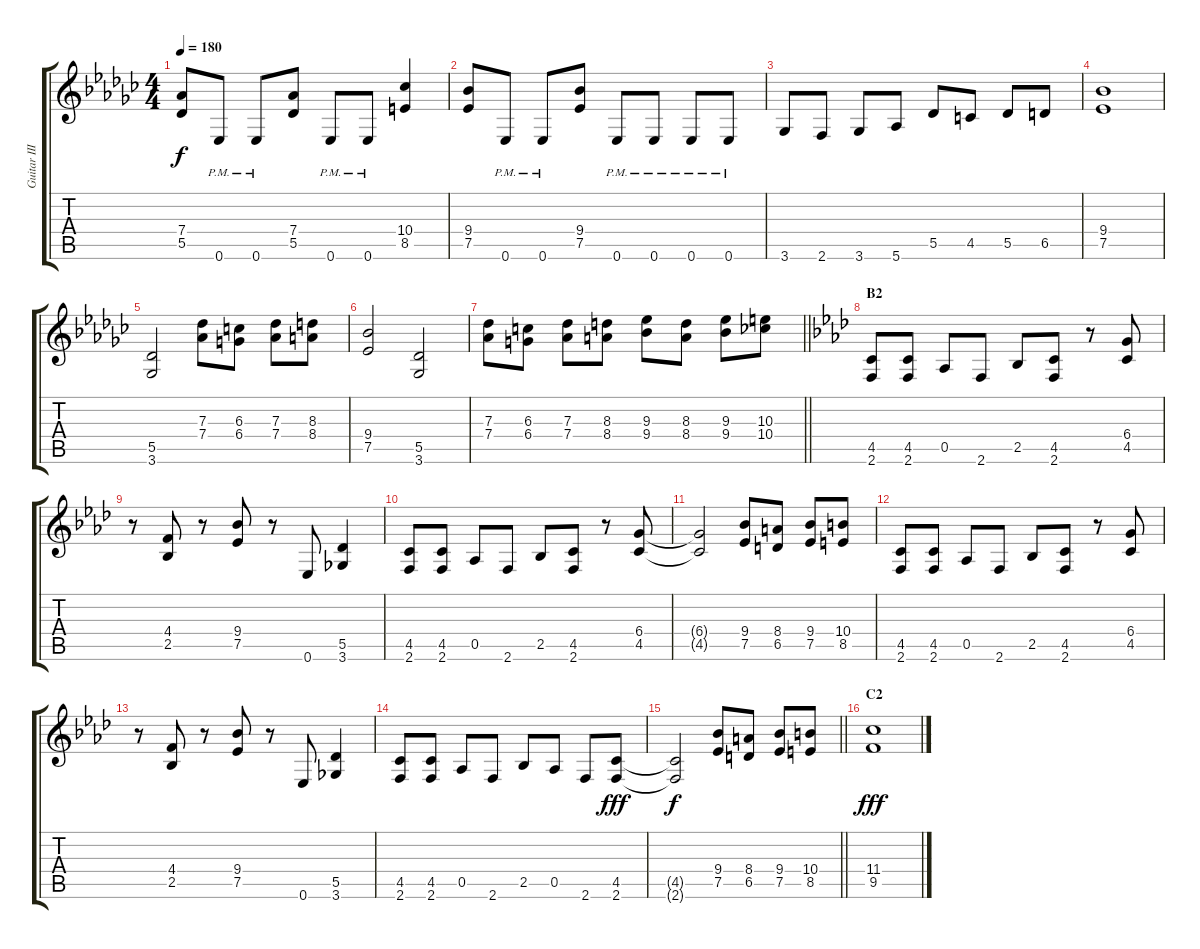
\track ("Guitar III(Kawaguchi Norimi/\"Christina\")" "Guitar III") {instrument overdrivenguitar}
\staff {score tabs}
\tuning (Eb4 Bb3 Gb3 Db3 Ab2 Eb2) {hide}
\ts (4 4)
\tempo 180
\clef g2
\ks gb
(7.4 5.5).8{dy f} 0.6{pm}.8 0.6{pm}.8 (7.4 5.5).8 0.6{pm}.8 0.6{pm}.8 (10.4 8.5).4 |
(9.4 7.5).8 0.6{pm}.8 0.6{pm}.8 (9.4 7.5).8 0.6{pm}.8 0.6{pm}.8 0.6{pm}.8 0.6{pm}.8 |
3.6.8 2.6.8 3.6.8 5.6.8 5.5.8 4.5.8 5.5.8 6.5.8 |
(9.4 7.5).1 |
(5.5 3.6).2 (7.3 7.4).8 (6.3 6.4).8 (7.3 7.4).8 (8.3 8.4).8 |
(9.4 7.5).2 (5.5 3.6).2 |
\barLineRight lightlight
(7.3 7.4).8 (6.3 6.4).8 (7.3 7.4).8 (8.3 8.4).8 (9.3 9.4).8 (8.3 8.4).8 (9.3 9.4).8 (10.3 10.4).8 |
\section ("" "B2")
\ks ab
(4.5 2.6).8 (4.5 2.6).8 0.5.8 2.6.8 2.5.8 (4.5 2.6).8 r.8 (6.4 4.5).8 |
r.8 (4.4 2.5).8 r.8 (9.4 7.5).8 r.8 0.6.8 (5.5 3.6).4 |
(4.5 2.6).8 (4.5 2.6).8 0.5.8 2.6.8 2.5.8 (4.5 2.6).8 r.8 (6.4 4.5).8 |
(6.4{t} 4.5{t}).2 (9.4 7.5).8 (8.4 6.5).8 (9.4 7.5).8 (10.4 8.5).8 |
(4.5 2.6).8 (4.5 2.6).8 0.5.8 2.6.8 2.5.8 (4.5 2.6).8 r.8 (6.4 4.5).8 |
r.8 (4.4 2.5).8 r.8 (9.4 7.5).8 r.8 0.6.8 (5.5 3.6).4 |
(4.5 2.6).8 (4.5 2.6).8 0.5.8 2.6.8 2.5.8 0.5.8 2.6.8 (4.5 2.6).8{dy fff} |
\barLineRight lightlight
(4.5{t} 2.6{t}).2{dy f} (9.4 7.5).8 (8.4 6.5).8 (9.4 7.5).8 (10.4 8.5).8 |
\section ("" "C2")
(11.4 9.5).1{dy fff}
